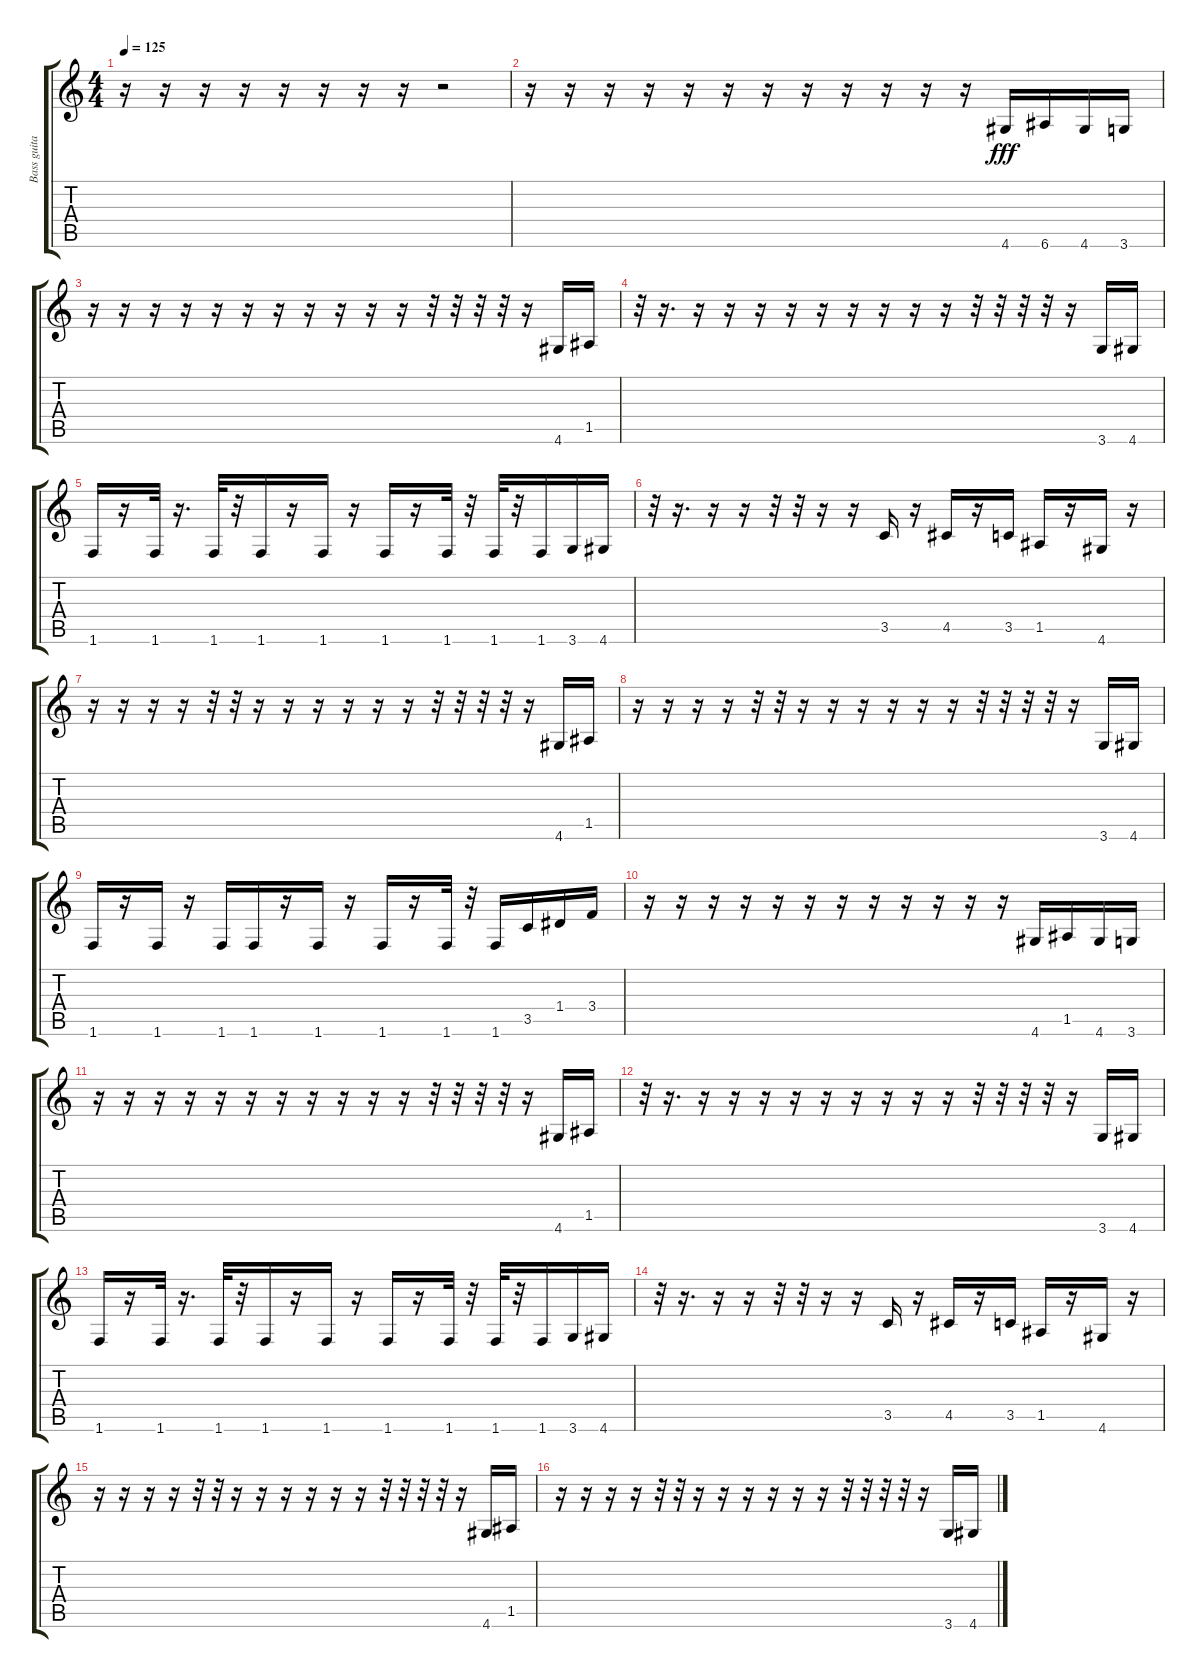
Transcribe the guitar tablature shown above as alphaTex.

\track ("Bass guitar" "Bass guita") {instrument synthbass1}
\staff {score tabs}
\tuning (E4 B3 G3 D3 A2 E2) {hide}
\ts (4 4)
\tempo 125
\clef g2
\ks c
r.16{dy fff} r.16 r.16 r.16 r.16 r.16 r.16 r.16 r.2 |
r.16 r.16 r.16 r.16 r.16 r.16 r.16 r.16 r.16 r.16 r.16 r.16 4.6.16 6.6.16 4.6.16 3.6.16 |
r.16 r.16 r.16 r.16 r.16 r.16 r.16 r.16 r.16 r.16 r.16 r.32 r.32 r.32 r.32 r.16 4.6.16 1.5.16 |
r.32 r.16{d} r.16 r.16 r.16 r.16 r.16 r.16 r.16 r.16 r.16 r.32 r.32 r.32 r.32 r.16 3.6.16 4.6.16 |
1.6.16 r.16 1.6.32 r.16{d} 1.6.32 r.32 1.6.16 r.16 1.6.16 r.16 1.6.16 r.16 1.6.32 r.32 1.6.32 r.32 1.6.16 3.6.16 4.6.16 |
r.32 r.16{d} r.16 r.16 r.32 r.32 r.16 r.16 3.5.16 r.16 4.5.16 r.16 3.5.16 1.5.16 r.16 4.6.16 r.16 |
r.16 r.16 r.16 r.16 r.32 r.32 r.16 r.16 r.16 r.16 r.16 r.16 r.32 r.32 r.32 r.32 r.16 4.6.16 1.5.16 |
r.16 r.16 r.16 r.16 r.32 r.32 r.16 r.16 r.16 r.16 r.16 r.16 r.32 r.32 r.32 r.32 r.16 3.6.16 4.6.16 |
1.6.16 r.16 1.6.16 r.16 1.6.16 1.6.16 r.16 1.6.16 r.16 1.6.16 r.16 1.6.32 r.32 1.6.16 3.5.16 1.4.16 3.4.16 |
r.16 r.16 r.16 r.16 r.16 r.16 r.16 r.16 r.16 r.16 r.16 r.16 4.6.16 1.5.16 4.6.16 3.6.16 |
r.16 r.16 r.16 r.16 r.16 r.16 r.16 r.16 r.16 r.16 r.16 r.32 r.32 r.32 r.32 r.16 4.6.16 1.5.16 |
r.32 r.16{d} r.16 r.16 r.16 r.16 r.16 r.16 r.16 r.16 r.16 r.32 r.32 r.32 r.32 r.16 3.6.16 4.6.16 |
1.6.16 r.16 1.6.32 r.16{d} 1.6.32 r.32 1.6.16 r.16 1.6.16 r.16 1.6.16 r.16 1.6.32 r.32 1.6.32 r.32 1.6.16 3.6.16 4.6.16 |
r.32 r.16{d} r.16 r.16 r.32 r.32 r.16 r.16 3.5.16 r.16 4.5.16 r.16 3.5.16 1.5.16 r.16 4.6.16 r.16 |
r.16 r.16 r.16 r.16 r.32 r.32 r.16 r.16 r.16 r.16 r.16 r.16 r.32 r.32 r.32 r.32 r.16 4.6.16 1.5.16 |
r.16 r.16 r.16 r.16 r.32 r.32 r.16 r.16 r.16 r.16 r.16 r.16 r.32 r.32 r.32 r.32 r.16 3.6.16 4.6.16
